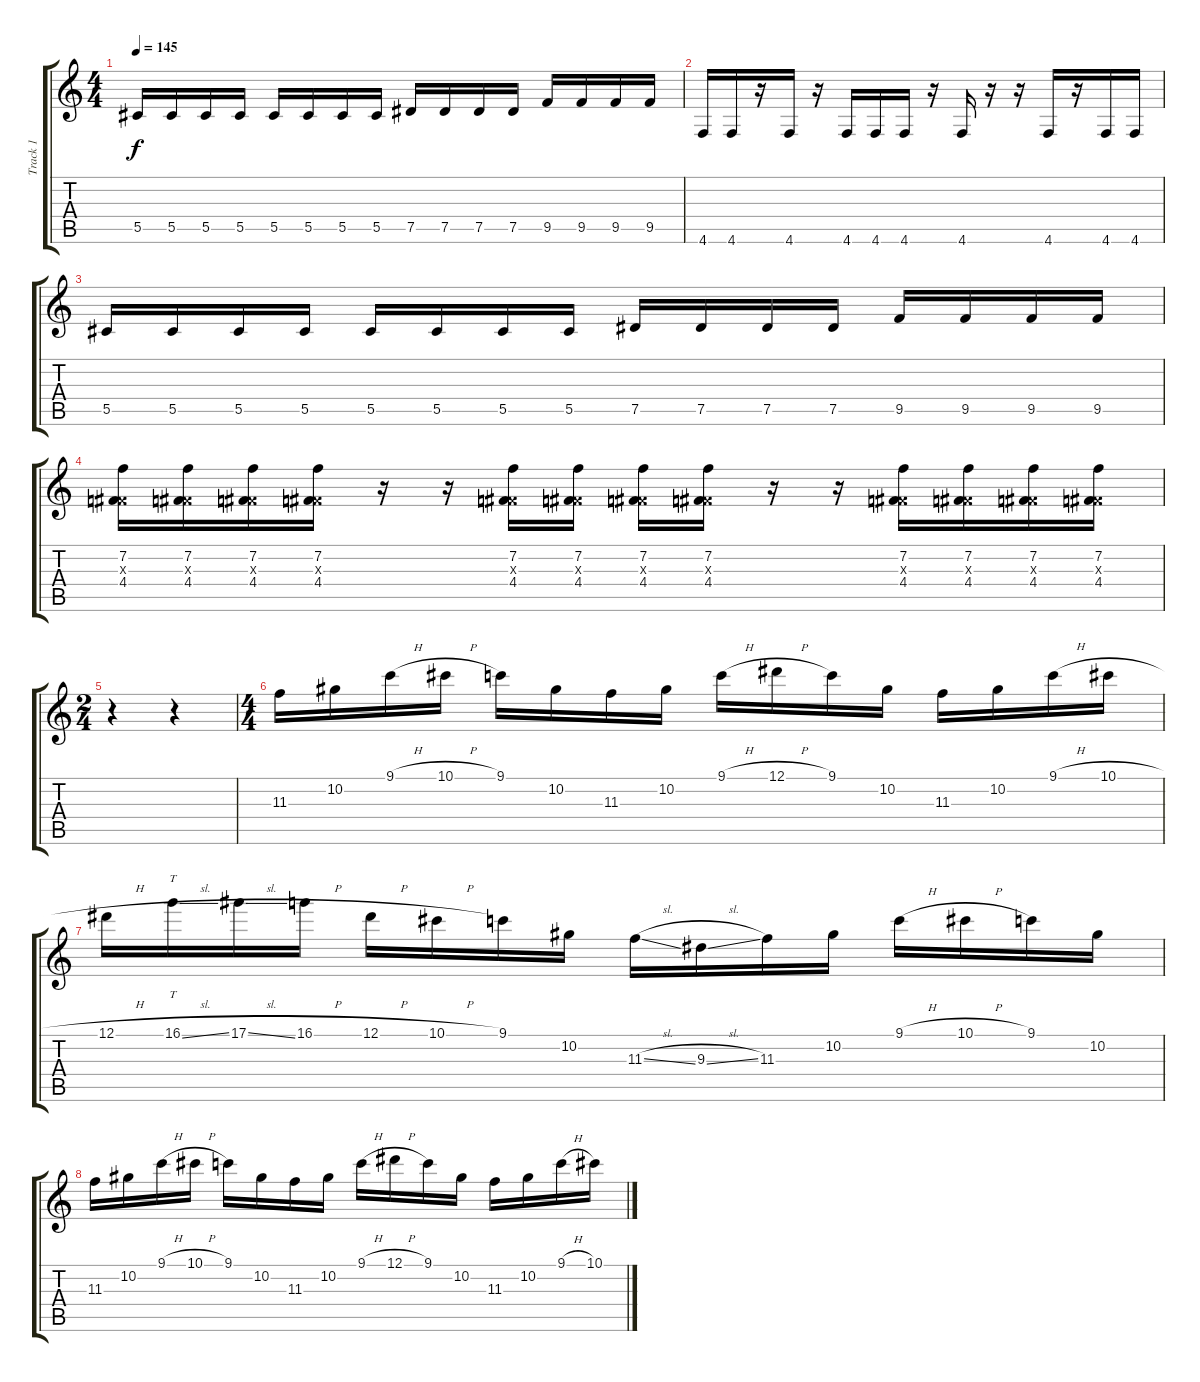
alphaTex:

\track ("Track 1" "Track 1") {instrument distortionguitar}
\staff {score tabs}
\tuning (Eb4 Bb3 Gb3 Db3 Ab2 Db2) {hide}
\ts (4 4)
\tempo 145
\clef g2
\ks c
5.5.16{dy f} 5.5.16 5.5.16 5.5.16 5.5.16 5.5.16 5.5.16 5.5.16 7.5.16 7.5.16 7.5.16 7.5.16 9.5.16 9.5.16 9.5.16 9.5.16 |
4.6.16 4.6.16 r.16 4.6.16 r.16 4.6.16 4.6.16 4.6.16 r.16 4.6.16 r.16 r.16 4.6.16 r.16 4.6.16 4.6.16 |
5.5.16 5.5.16 5.5.16 5.5.16 5.5.16 5.5.16 5.5.16 5.5.16 7.5.16 7.5.16 7.5.16 7.5.16 9.5.16 9.5.16 9.5.16 9.5.16 |
(7.2 0.3{x} 4.4).16 (7.2 0.3{x} 4.4).16 (7.2 0.3{x} 4.4).16 (7.2 0.3{x} 4.4).16 r.16 r.16 (7.2 0.3{x} 4.4).16 (7.2 0.3{x} 4.4).16 (7.2 0.3{x} 4.4).16 (7.2 0.3{x} 4.4).16 r.16 r.16 (7.2 0.3{x} 4.4).16 (7.2 0.3{x} 4.4).16 (7.2 0.3{x} 4.4).16 (7.2 0.3{x} 4.4).16 |
\ts (2 4)
r.4 r.4 |
\ts (4 4)
11.3.16 10.2.16 9.1{h}.16 10.1{h}.16 9.1.16 10.2.16 11.3.16 10.2.16 9.1{h}.16 12.1{h}.16 9.1.16 10.2.16 11.3.16 10.2.16 9.1{h}.16 10.1{h}.16 |
12.1{h}.16 16.1{sl}.16{tt} 17.1{sl}.16 16.1{h}.16 12.1{h}.16 10.1{h}.16 9.1.16 10.2.16 11.3{sl}.16 9.3{sl}.16 11.3.16 10.2.16 9.1{h}.16 10.1{h}.16 9.1.16 10.2.16 |
11.3.16 10.2.16 9.1{h}.16 10.1{h}.16 9.1.16 10.2.16 11.3.16 10.2.16 9.1{h}.16 12.1{h}.16 9.1.16 10.2.16 11.3.16 10.2.16 9.1{h}.16 10.1{h}.16
